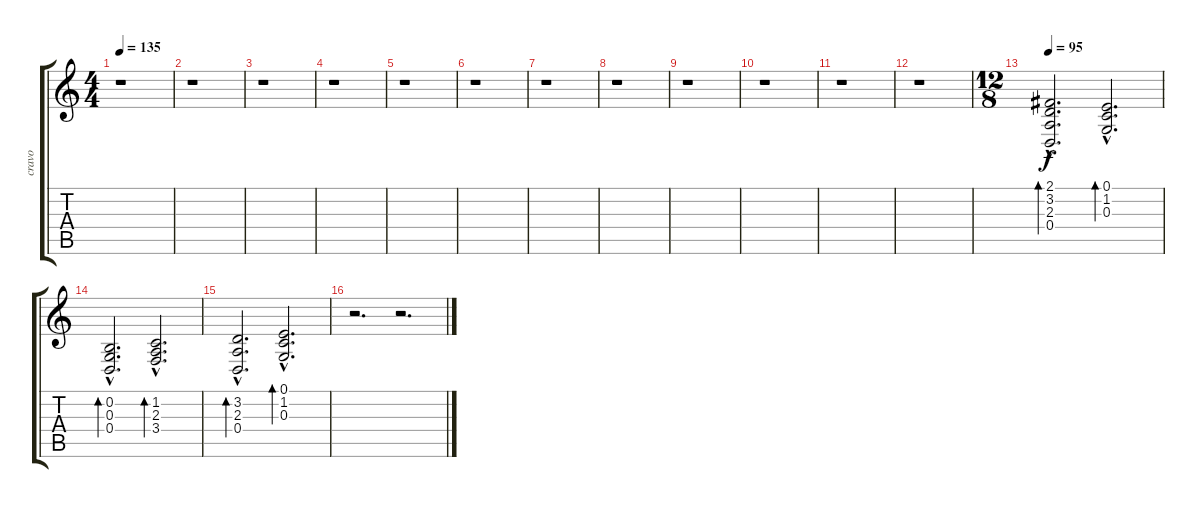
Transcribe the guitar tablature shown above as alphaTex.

\track ("cravo" "cravo") {instrument harpsichord}
\staff {score tabs}
\tuning (E4 B3 G3 D3 A2 E2) {hide}
\ts (4 4)
\tempo 135
\clef g2
\ks c
r.1{dy f} |
r.1 |
r.1 |
r.1 |
r.1 |
r.1 |
r.1 |
r.1 |
r.1 |
r.1 |
r.1 |
r.1 |
\ts (12 8)
\tempo 95
(2.1{hac} 3.2{hac} 2.3{hac} 0.4{hac}).2{d bd 480} (0.1{hac} 1.2{hac} 0.3{hac}).2{d bd 480} |
(0.2{hac} 0.3{hac} 0.4{hac}).2{d bd 480} (1.2{hac} 2.3{hac} 3.4{hac}).2{d bd 480} |
(3.2{hac} 2.3{hac} 0.4{hac}).2{d bd 480} (0.1{hac} 1.2{hac} 0.3{hac}).2{d bd 480} |
r.2{d} r.2{d}
